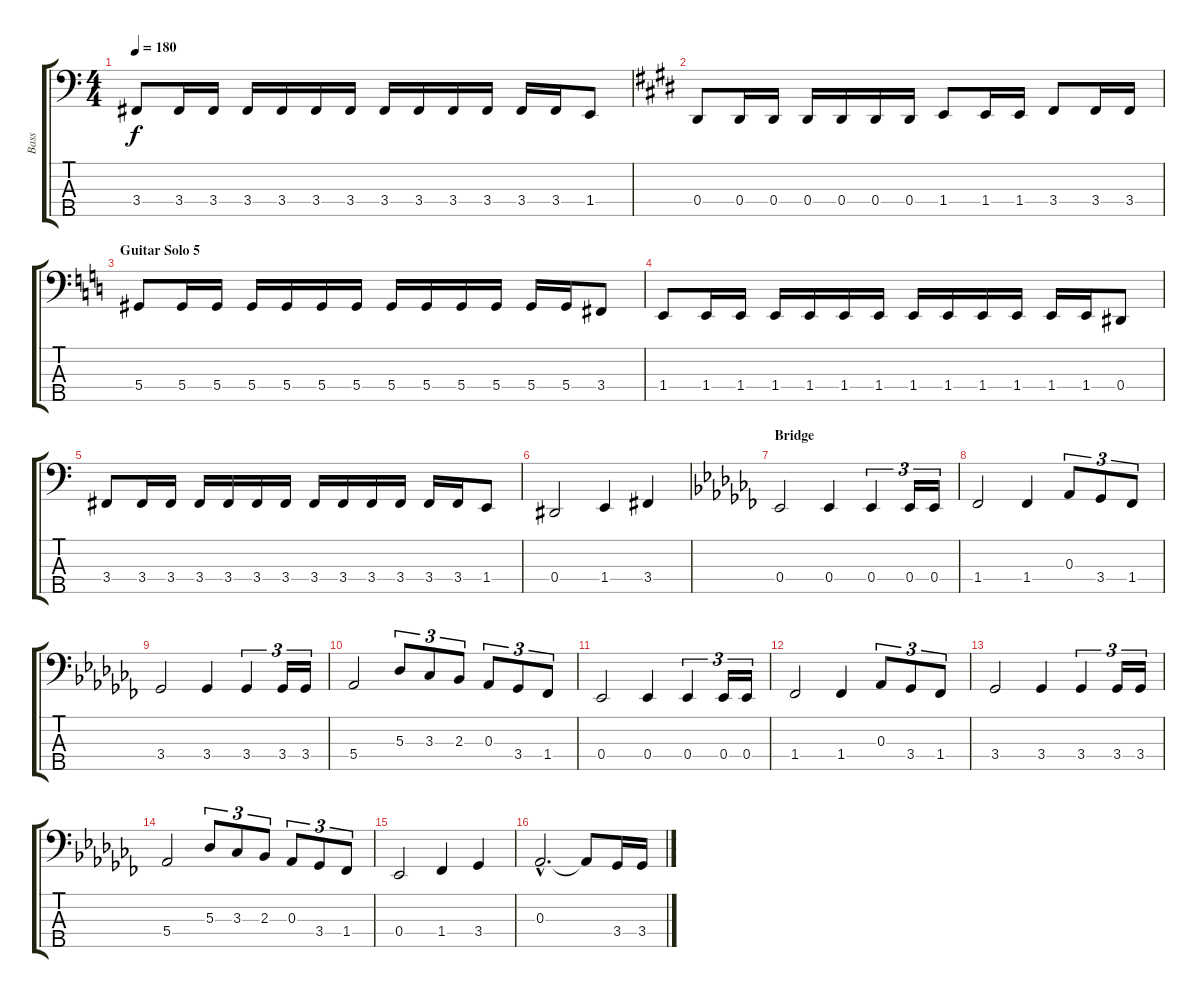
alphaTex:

\track ("Bass" "Bass") {instrument electricbassfinger}
\staff {score tabs}
\tuning (Gb2 Db2 Ab1 Eb1 Bb0) {hide}
\ts (4 4)
\tempo 180
\clef f4
\ks c
3.4.8{dy f} 3.4.16 3.4.16 3.4.16 3.4.16 3.4.16 3.4.16 3.4.16 3.4.16 3.4.16 3.4.16 3.4.16 3.4.16 1.4.8 |
\ks c#minor
0.4.8 0.4.16 0.4.16 0.4.16 0.4.16 0.4.16 0.4.16 1.4.8 1.4.16 1.4.16 3.4.8 3.4.16 3.4.16 |
\section ("" "Guitar Solo 5")
\ks c
5.4.8 5.4.16 5.4.16 5.4.16 5.4.16 5.4.16 5.4.16 5.4.16 5.4.16 5.4.16 5.4.16 5.4.16 5.4.16 3.4.8 |
1.4.8 1.4.16 1.4.16 1.4.16 1.4.16 1.4.16 1.4.16 1.4.16 1.4.16 1.4.16 1.4.16 1.4.16 1.4.16 0.4.8 |
3.4.8 3.4.16 3.4.16 3.4.16 3.4.16 3.4.16 3.4.16 3.4.16 3.4.16 3.4.16 3.4.16 3.4.16 3.4.16 1.4.8 |
0.4.2 1.4.4 3.4.4 |
\section ("" "Bridge")
\ks abminor
0.4.2 0.4.4 0.4.4{tu (3 2)} 0.4.16{tu (3 2)} 0.4.16{tu (3 2)} |
1.4.2 1.4.4 0.3.8{tu (3 2)} 3.4.8{tu (3 2)} 1.4.8{tu (3 2)} |
3.4.2 3.4.4 3.4.4{tu (3 2)} 3.4.16{tu (3 2)} 3.4.16{tu (3 2)} |
5.4.2 5.3.8{tu (3 2)} 3.3.8{tu (3 2)} 2.3.8{tu (3 2)} 0.3.8{tu (3 2)} 3.4.8{tu (3 2)} 1.4.8{tu (3 2)} |
0.4.2 0.4.4 0.4.4{tu (3 2)} 0.4.16{tu (3 2)} 0.4.16{tu (3 2)} |
1.4.2 1.4.4 0.3.8{tu (3 2)} 3.4.8{tu (3 2)} 1.4.8{tu (3 2)} |
3.4.2 3.4.4 3.4.4{tu (3 2)} 3.4.16{tu (3 2)} 3.4.16{tu (3 2)} |
5.4.2 5.3.8{tu (3 2)} 3.3.8{tu (3 2)} 2.3.8{tu (3 2)} 0.3.8{tu (3 2)} 3.4.8{tu (3 2)} 1.4.8{tu (3 2)} |
0.4.2 1.4.4 3.4.4 |
0.3{hac}.2{d} 0.3{t}.8 3.4.16 3.4.16
